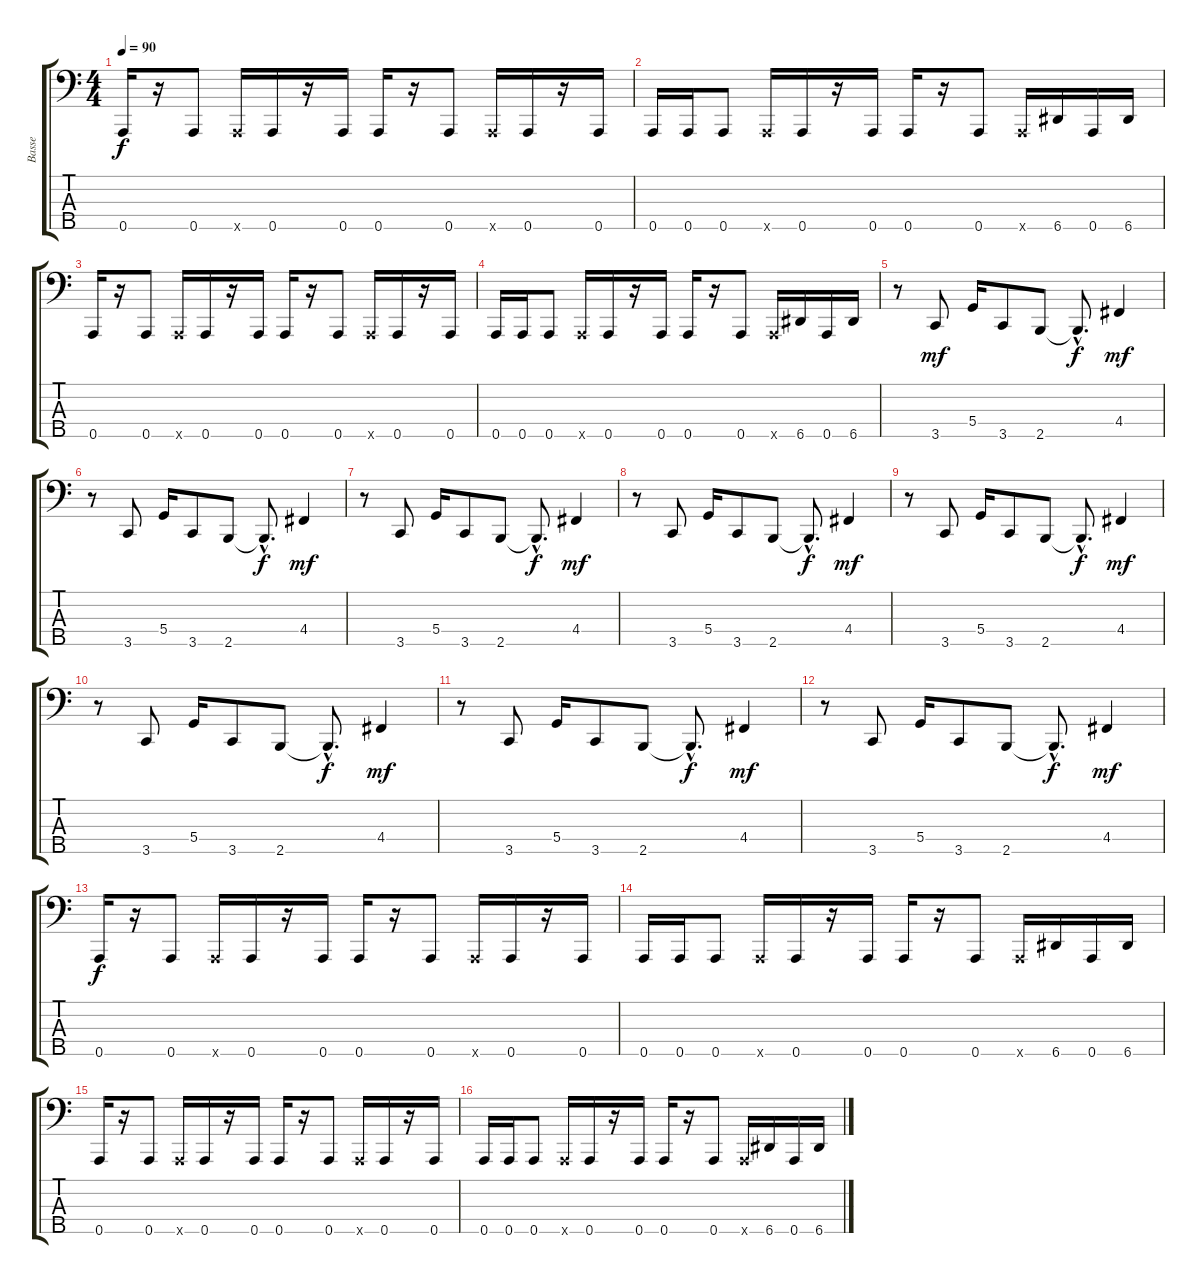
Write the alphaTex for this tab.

\track ("Basse" "Basse") {instrument electricbassfinger}
\staff {score tabs}
\tuning (F2 C2 G1 D1 A0) {hide}
\ts (4 4)
\tempo 90
\clef f4
\ks c
0.5.16{dy f} r.16 0.5.8 0.5{x}.16 0.5.16 r.16 0.5.16 0.5.16 r.16 0.5.8 0.5{x}.16 0.5.16 r.16 0.5.16 |
0.5.16 0.5.16 0.5.8 0.5{x}.16 0.5.16 r.16 0.5.16 0.5.16 r.16 0.5.8 0.5{x}.16 6.5.16 0.5.16 6.5.16 |
0.5.16 r.16 0.5.8 0.5{x}.16 0.5.16 r.16 0.5.16 0.5.16 r.16 0.5.8 0.5{x}.16 0.5.16 r.16 0.5.16 |
0.5.16 0.5.16 0.5.8 0.5{x}.16 0.5.16 r.16 0.5.16 0.5.16 r.16 0.5.8 0.5{x}.16 6.5.16 0.5.16 6.5.16 |
r.8 3.5.8{dy mf} 5.4.16 3.5.8 2.5.8 2.5{hac t}.8{d dy f} 4.4.4{dy mf} |
r.8 3.5.8 5.4.16 3.5.8 2.5.8 2.5{hac t}.8{d dy f} 4.4.4{dy mf} |
r.8 3.5.8 5.4.16 3.5.8 2.5.8 2.5{hac t}.8{d dy f} 4.4.4{dy mf} |
r.8 3.5.8 5.4.16 3.5.8 2.5.8 2.5{hac t}.8{d dy f} 4.4.4{dy mf} |
r.8 3.5.8 5.4.16 3.5.8 2.5.8 2.5{hac t}.8{d dy f} 4.4.4{dy mf} |
r.8 3.5.8 5.4.16 3.5.8 2.5.8 2.5{hac t}.8{d dy f} 4.4.4{dy mf} |
r.8 3.5.8 5.4.16 3.5.8 2.5.8 2.5{hac t}.8{d dy f} 4.4.4{dy mf} |
r.8 3.5.8 5.4.16 3.5.8 2.5.8 2.5{hac t}.8{d dy f} 4.4.4{dy mf} |
0.5.16{dy f} r.16 0.5.8 0.5{x}.16 0.5.16 r.16 0.5.16 0.5.16 r.16 0.5.8 0.5{x}.16 0.5.16 r.16 0.5.16 |
0.5.16 0.5.16 0.5.8 0.5{x}.16 0.5.16 r.16 0.5.16 0.5.16 r.16 0.5.8 0.5{x}.16 6.5.16 0.5.16 6.5.16 |
0.5.16 r.16 0.5.8 0.5{x}.16 0.5.16 r.16 0.5.16 0.5.16 r.16 0.5.8 0.5{x}.16 0.5.16 r.16 0.5.16 |
0.5.16 0.5.16 0.5.8 0.5{x}.16 0.5.16 r.16 0.5.16 0.5.16 r.16 0.5.8 0.5{x}.16 6.5.16 0.5.16 6.5.16
